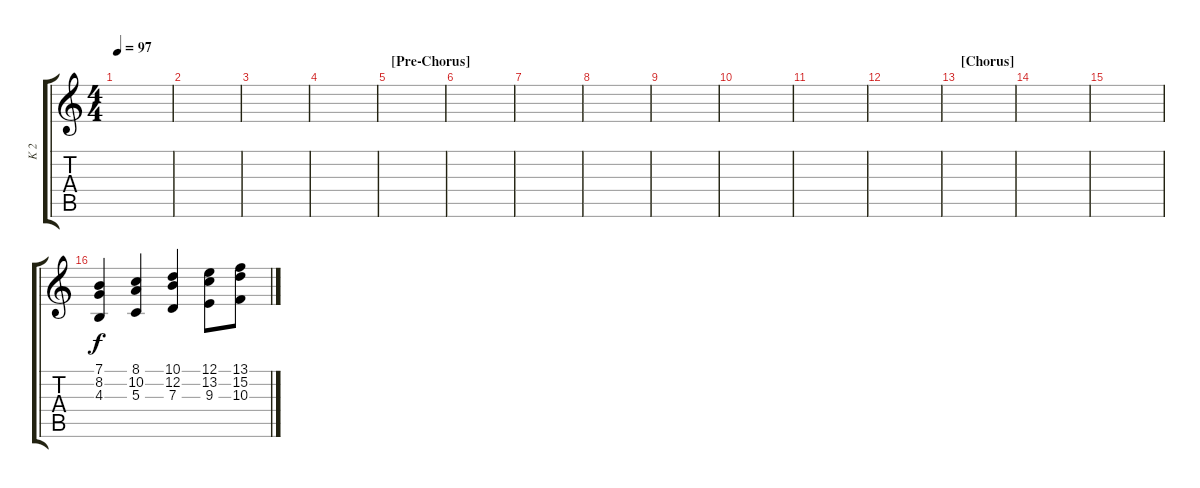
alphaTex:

\track ("K 2" "K 2") {instrument brasssection}
\staff {score tabs}
\tuning (E4 B3 G3 D3 A2 E2) {hide}
\ts (4 4)
\tempo 97
\clef g2
\ks c
|
|
|
|
\section ("" "[Pre-Chorus]")
|
|
|
|
|
|
|
|
\section ("" "[Chorus]")
|
|
|
(7.1 8.2 4.3).4 (8.1 10.2 5.3).4 (10.1 12.2 7.3).4 (12.1 13.2 9.3).8 (13.1 15.2 10.3).8
